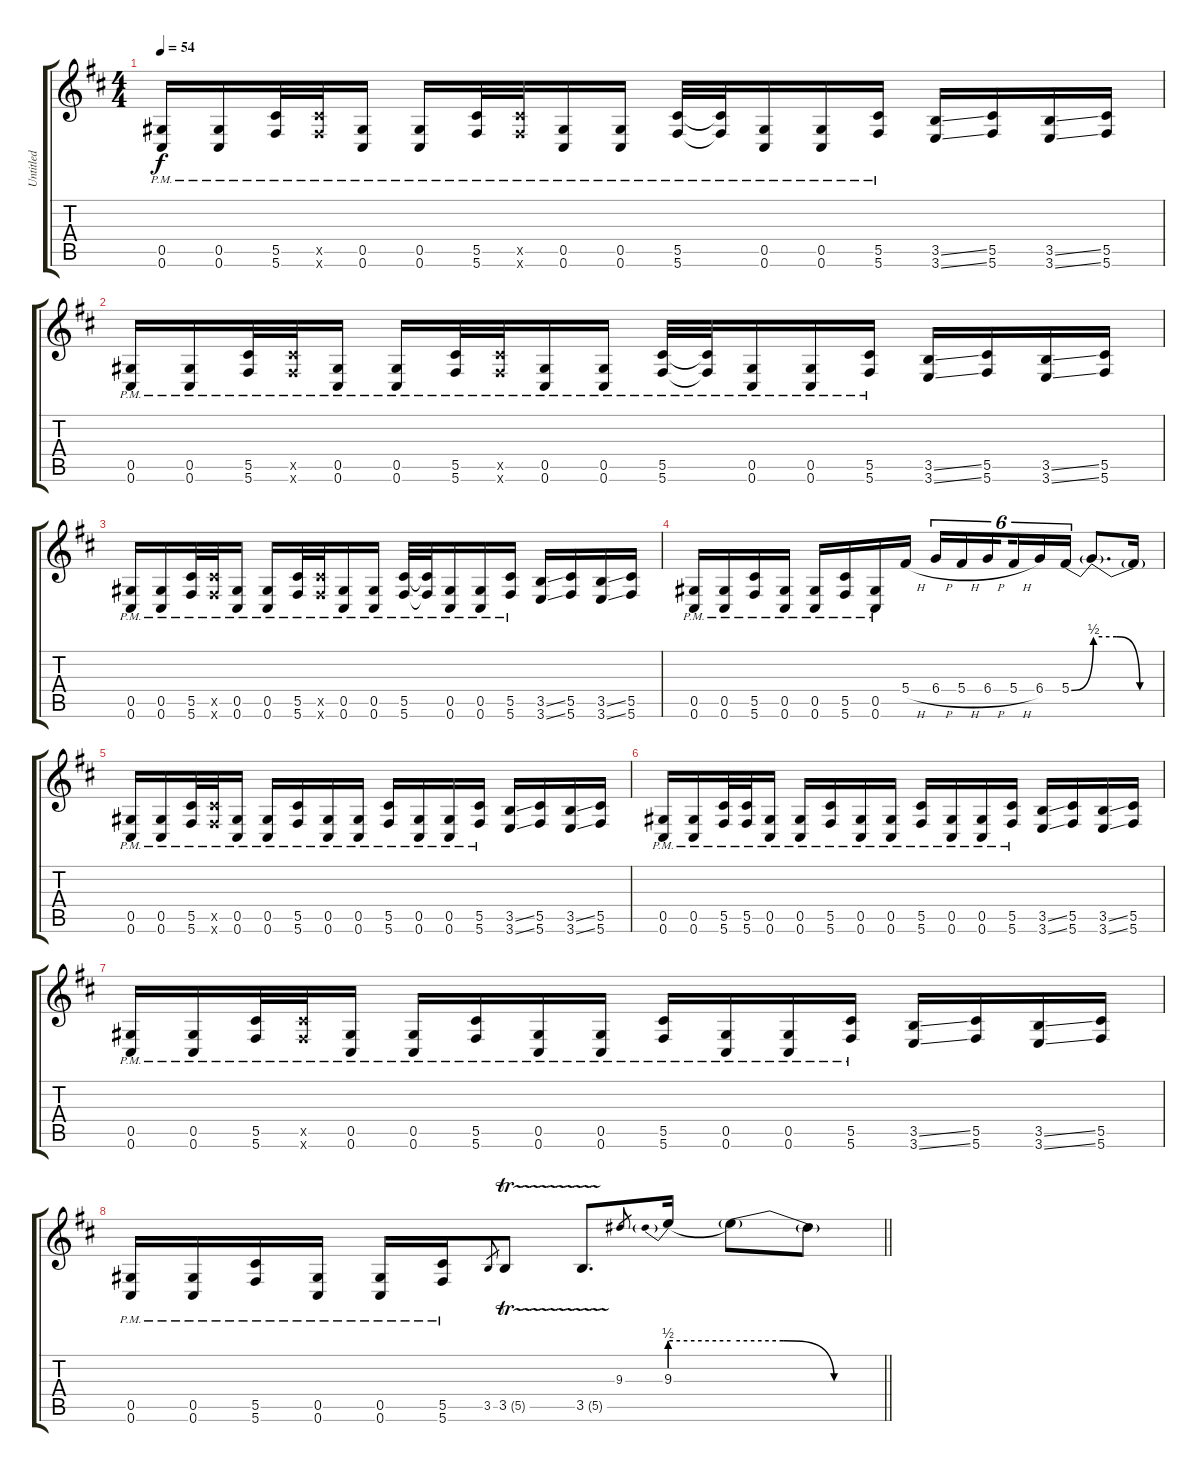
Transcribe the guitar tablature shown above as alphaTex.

\track ("Untitled" "Untitled") {instrument distortionguitar}
\staff {score tabs}
\tuning (Eb4 Bb3 Gb3 Db3 Ab2 Db2) {hide}
\ts (4 4)
\tempo 54
\clef g2
\ks d
(0.5{pm} 0.6{pm}).16{dy f instrument distortionguitar} (0.5{pm} 0.6{pm}).16 (5.5{pm} 5.6{pm}).32 (5.5{pm x} 5.6{pm x}).32 (0.5{pm} 0.6{pm}).16 (0.5{pm} 0.6{pm}).16 (5.5{pm} 5.6{pm}).32 (5.5{pm x} 5.6{pm x}).32 (0.5{pm} 0.6{pm}).16 (0.5{pm} 0.6{pm}).16 (5.5{pm} 5.6{pm}).32 (5.5{pm t} 5.6{pm t}).32 (0.5{pm} 0.6{pm}).16 (0.5{pm} 0.6{pm}).16 (5.5{pm} 5.6{pm}).16 (3.5{ss} 3.6{ss}).16 (5.5 5.6).16 (3.5{ss} 3.6{ss}).16 (5.5 5.6).16 |
(0.5{pm} 0.6{pm}).16 (0.5{pm} 0.6{pm}).16 (5.5{pm} 5.6{pm}).32 (5.5{pm x} 5.6{pm x}).32 (0.5{pm} 0.6{pm}).16 (0.5{pm} 0.6{pm}).16 (5.5{pm} 5.6{pm}).32 (5.5{pm x} 5.6{pm x}).32 (0.5{pm} 0.6{pm}).16 (0.5{pm} 0.6{pm}).16 (5.5{pm} 5.6{pm}).32 (5.5{pm t} 5.6{pm t}).32 (0.5{pm} 0.6{pm}).16 (0.5{pm} 0.6{pm}).16 (5.5{pm} 5.6{pm}).16 (3.5{ss} 3.6{ss}).16 (5.5 5.6).16 (3.5{ss} 3.6{ss}).16 (5.5 5.6).16 |
(0.5{pm} 0.6{pm}).16 (0.5{pm} 0.6{pm}).16 (5.5{pm} 5.6{pm}).32 (5.5{pm x} 5.6{pm x}).32 (0.5{pm} 0.6{pm}).16 (0.5{pm} 0.6{pm}).16 (5.5{pm} 5.6{pm}).32 (5.5{pm x} 5.6{pm x}).32 (0.5{pm} 0.6{pm}).16 (0.5{pm} 0.6{pm}).16 (5.5{pm} 5.6{pm}).32 (5.5{pm t} 5.6{pm t}).32 (0.5{pm} 0.6{pm}).16 (0.5{pm} 0.6{pm}).16 (5.5{pm} 5.6{pm}).16 (3.5{ss} 3.6{ss}).16 (5.5 5.6).16 (3.5{ss} 3.6{ss}).16 (5.5 5.6).16 |
(0.5{pm} 0.6{pm}).16 (0.5{pm} 0.6{pm}).16 (5.5{pm} 5.6{pm}).16 (0.5{pm} 0.6{pm}).16 (0.5{pm} 0.6{pm}).16 (5.5{pm} 5.6{pm}).16 (0.5{pm} 0.6{pm}).16 5.4{h}.16 6.4{h}.16{tu (6 4)} 5.4{h}.16{tu (6 4)} 6.4{h}.16{tu (6 4) beam splitsecondary} 5.4{h}.16{tu (6 4)} 6.4.16{tu (6 4)} 5.4{be (bend 0 0 60 2)}.16{tu (6 4)} 5.4{be (custom 0 2 20 2 40 0 60 0) t}.8{d} 5.4{t}.16 |
(0.5{pm} 0.6{pm}).16 (0.5{pm} 0.6{pm}).16 (5.5{pm} 5.6{pm}).32 (5.5{pm x} 5.6{pm x}).32 (0.5{pm} 0.6{pm}).16 (0.5{pm} 0.6{pm}).16 (5.5{pm} 5.6{pm}).16 (0.5{pm} 0.6{pm}).16 (0.5{pm} 0.6{pm}).16 (5.5{pm} 5.6{pm}).16 (0.5{pm} 0.6{pm}).16 (0.5{pm} 0.6{pm}).16 (5.5{pm} 5.6{pm}).16 (3.5{ss} 3.6{ss}).16 (5.5 5.6).16 (3.5{ss} 3.6{ss}).16 (5.5 5.6).16 |
(0.5{pm} 0.6{pm}).16 (0.5{pm} 0.6{pm}).16 (5.5{pm} 5.6{pm}).32 (5.5{pm} 5.6{pm}).32 (0.5{pm} 0.6{pm}).16 (0.5{pm} 0.6{pm}).16 (5.5{pm} 5.6{pm}).16 (0.5{pm} 0.6{pm}).16 (0.5{pm} 0.6{pm}).16 (5.5{pm} 5.6{pm}).16 (0.5{pm} 0.6{pm}).16 (0.5{pm} 0.6{pm}).16 (5.5{pm} 5.6{pm}).16 (3.5{ss} 3.6{ss}).16 (5.5 5.6).16 (3.5{ss} 3.6{ss}).16 (5.5 5.6).16 |
(0.5{pm} 0.6{pm}).16 (0.5{pm} 0.6{pm}).16 (5.5{pm} 5.6{pm}).32 (5.5{pm x} 5.6{pm x}).32 (0.5{pm} 0.6{pm}).16 (0.5{pm} 0.6{pm}).16 (5.5{pm} 5.6{pm}).16 (0.5{pm} 0.6{pm}).16 (0.5{pm} 0.6{pm}).16 (5.5{pm} 5.6{pm}).16 (0.5{pm} 0.6{pm}).16 (0.5{pm} 0.6{pm}).16 (5.5{pm} 5.6{pm}).16 (3.5{ss} 3.6{ss}).16 (5.5 5.6).16 (3.5{ss} 3.6{ss}).16 (5.5 5.6).16 |
\barLineRight lightlight
(0.5{pm} 0.6{pm}).16 (0.5{pm} 0.6{pm}).16 (5.5{pm} 5.6{pm}).16 (0.5{pm} 0.6{pm}).16 (0.5{pm} 0.6{pm}).16 (5.5{pm} 5.6{pm}).16 3.5.8{gr} 3.5{tr (5 32)}.8 3.5{tr (5 32)}.8{d} 9.3.8{gr} 9.3{be (prebend 0 2 60 2)}.16 9.3{be (custom 0 2 20 2 40 0 60 0) t}.8 9.3{t}.8
